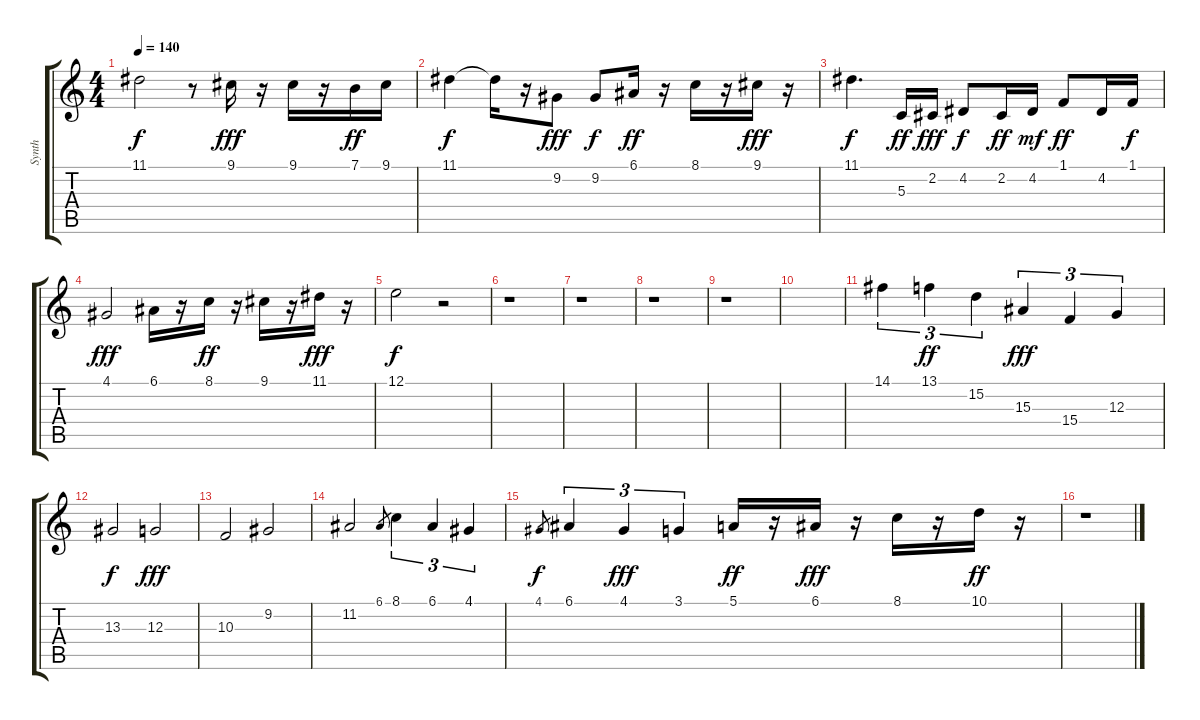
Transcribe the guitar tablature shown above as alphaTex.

\track ("Synth" "Synth") {instrument frenchhorn}
\staff {score tabs}
\tuning (E4 B3 G3 D3 A2 E2) {hide}
\ts (4 4)
\tempo 140
\clef g2
\ks c
11.1.2{dy f} r.8 9.1.16{dy fff} r.16 9.1.16 r.16 7.1.16{dy ff} 9.1.16 |
11.1.4{dy f} 11.1{t}.16 r.16 9.2.8{dy fff} 9.2.8{dy f} 6.1.16{dy ff} r.16 8.1.16 r.16 9.1.16{dy fff} r.16 |
11.1.4{d dy f} 5.3.16{dy ff} 2.2.16{dy fff} 4.2.8{dy f} 2.2.16{dy ff} 4.2.16{dy mf} 1.1.8{dy ff} 4.2.16 1.1.16{dy f} |
4.1.2{dy fff} 6.1.16 r.16 8.1.16{dy ff} r.16 9.1.16 r.16 11.1.16{dy fff} r.16 |
12.1.2{dy f} r.2 |
r.1 |
r.1 |
r.1 |
r.1 |
|
14.1.4{tu (3 2)} 13.1.4{tu (3 2) dy ff} 15.2.4{tu (3 2)} 15.3.4{tu (3 2) dy fff} 15.4.4{tu (3 2)} 12.3.4{tu (3 2)} |
13.3.2{dy f} 12.3.2{dy fff} |
10.3.2 9.2.2 |
11.2.2 6.1.8{gr} 8.1.4{tu (3 2)} 6.1.4{tu (3 2)} 4.1.4{tu (3 2)} |
4.1.8{gr dy f} 6.1.4{tu (3 2)} 4.1.4{tu (3 2) dy fff} 3.1.4{tu (3 2)} 5.1.16{dy ff} r.16 6.1.16{dy fff} r.16 8.1.16 r.16 10.1.16{dy ff} r.16 |
r.1
